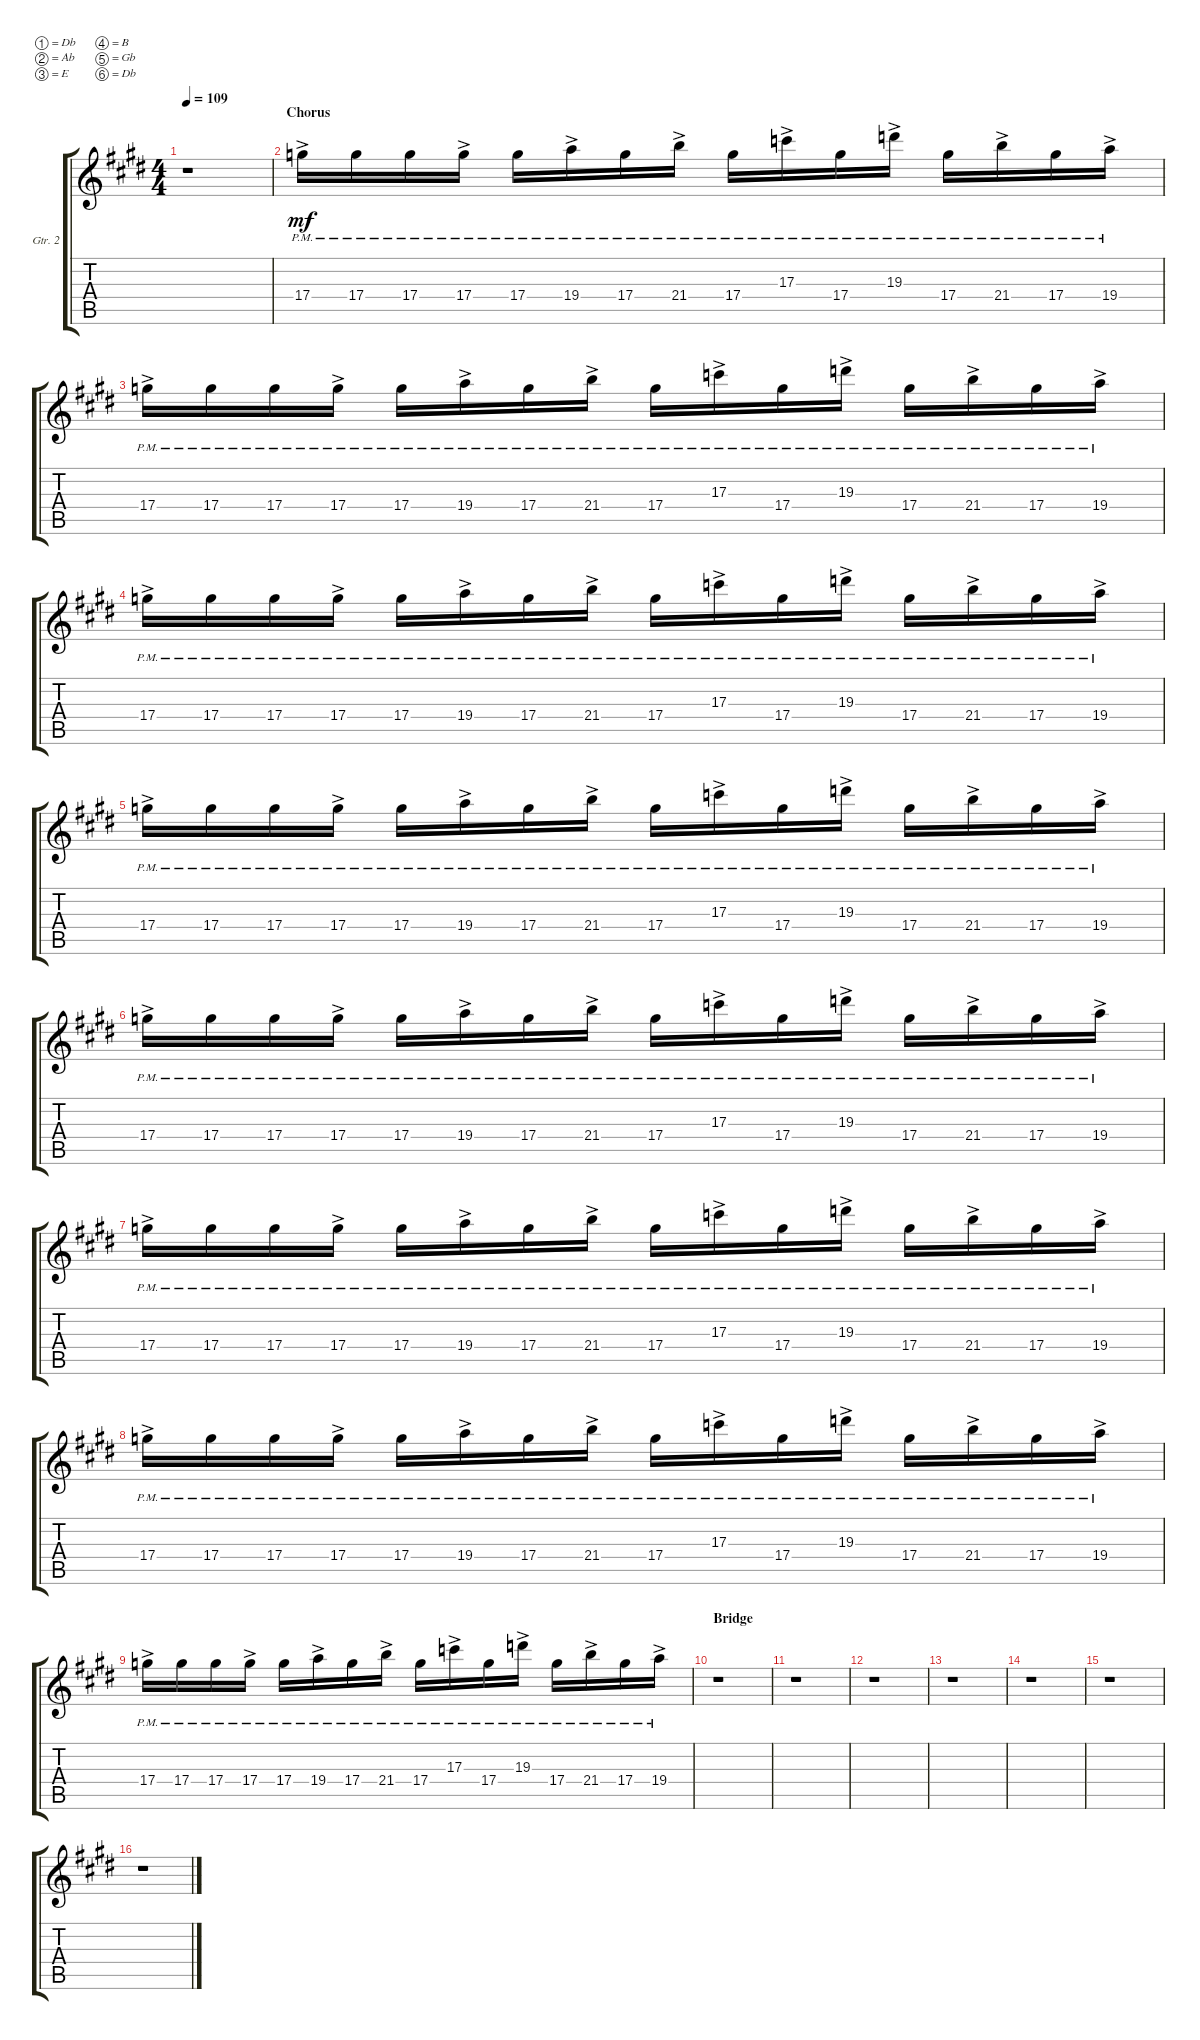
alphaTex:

\defaultSystemsLayout 4
\bracketExtendMode groupsimilarinstruments
\firstSystemTrackNameOrientation horizontal
\otherSystemsTrackNameOrientation horizontal
\track ("Guitar 2" "Gtr. 2") {instrument distortionguitar}
\staff {score tabs}
\tuning (Db4 Ab3 E3 B2 Gb2 Db2)
\displaytranspose 15
\ts (4 4)
\tempo 109
\clef g2
\ks c#minor
r.1{dy mf} |
\section ("" "Chorus")
17.4{ac pm}.16 17.4{pm}.16 17.4{pm}.16 17.4{ac pm}.16 17.4{pm}.16 19.4{ac pm}.16 17.4{pm}.16 21.4{ac pm}.16 17.4{pm}.16 17.3{ac pm}.16 17.4{pm}.16 19.3{ac pm}.16 17.4{pm}.16 21.4{ac pm}.16 17.4{pm}.16 19.4{ac pm}.16 |
17.4{ac pm}.16 17.4{pm}.16 17.4{pm}.16 17.4{ac pm}.16 17.4{pm}.16 19.4{ac pm}.16 17.4{pm}.16 21.4{ac pm}.16 17.4{pm}.16 17.3{ac pm}.16 17.4{pm}.16 19.3{ac pm}.16 17.4{pm}.16 21.4{ac pm}.16 17.4{pm}.16 19.4{ac pm}.16 |
17.4{ac pm}.16 17.4{pm}.16 17.4{pm}.16 17.4{ac pm}.16 17.4{pm}.16 19.4{ac pm}.16 17.4{pm}.16 21.4{ac pm}.16 17.4{pm}.16 17.3{ac pm}.16 17.4{pm}.16 19.3{ac pm}.16 17.4{pm}.16 21.4{ac pm}.16 17.4{pm}.16 19.4{ac pm}.16 |
17.4{ac pm}.16 17.4{pm}.16 17.4{pm}.16 17.4{ac pm}.16 17.4{pm}.16 19.4{ac pm}.16 17.4{pm}.16 21.4{ac pm}.16 17.4{pm}.16 17.3{ac pm}.16 17.4{pm}.16 19.3{ac pm}.16 17.4{pm}.16 21.4{ac pm}.16 17.4{pm}.16 19.4{ac pm}.16 |
17.4{ac pm}.16 17.4{pm}.16 17.4{pm}.16 17.4{ac pm}.16 17.4{pm}.16 19.4{ac pm}.16 17.4{pm}.16 21.4{ac pm}.16 17.4{pm}.16 17.3{ac pm}.16 17.4{pm}.16 19.3{ac pm}.16 17.4{pm}.16 21.4{ac pm}.16 17.4{pm}.16 19.4{ac pm}.16 |
17.4{ac pm}.16 17.4{pm}.16 17.4{pm}.16 17.4{ac pm}.16 17.4{pm}.16 19.4{ac pm}.16 17.4{pm}.16 21.4{ac pm}.16 17.4{pm}.16 17.3{ac pm}.16 17.4{pm}.16 19.3{ac pm}.16 17.4{pm}.16 21.4{ac pm}.16 17.4{pm}.16 19.4{ac pm}.16 |
17.4{ac pm}.16 17.4{pm}.16 17.4{pm}.16 17.4{ac pm}.16 17.4{pm}.16 19.4{ac pm}.16 17.4{pm}.16 21.4{ac pm}.16 17.4{pm}.16 17.3{ac pm}.16 17.4{pm}.16 19.3{ac pm}.16 17.4{pm}.16 21.4{ac pm}.16 17.4{pm}.16 19.4{ac pm}.16 |
17.4{ac pm}.16 17.4{pm}.16 17.4{pm}.16 17.4{ac pm}.16 17.4{pm}.16 19.4{ac pm}.16 17.4{pm}.16 21.4{ac pm}.16 17.4{pm}.16 17.3{ac pm}.16 17.4{pm}.16 19.3{ac pm}.16 17.4{pm}.16 21.4{ac pm}.16 17.4{pm}.16 19.4{ac pm}.16 |
\section ("" "Bridge")
r.1 |
r.1 |
r.1 |
r.1 |
r.1 |
r.1 |
r.1
